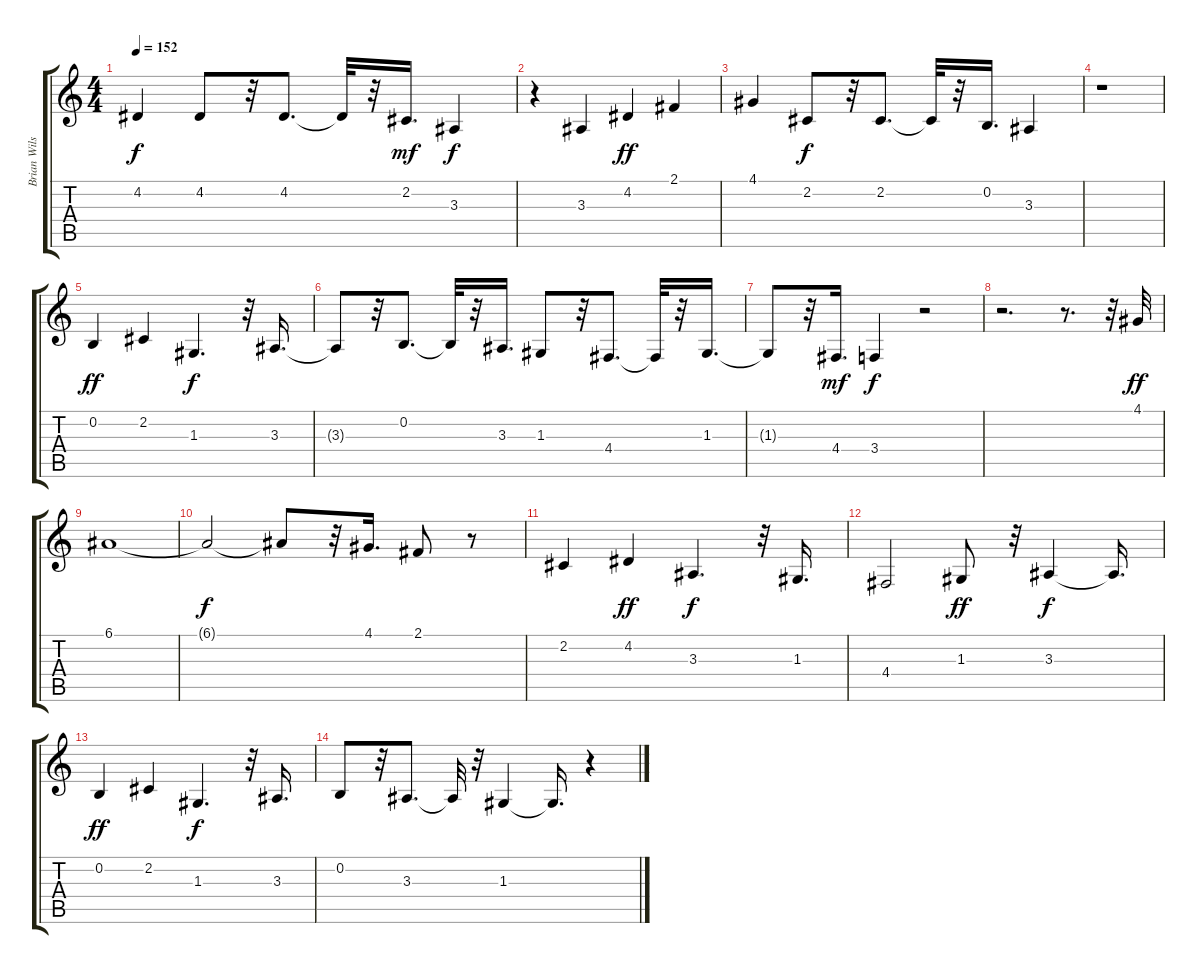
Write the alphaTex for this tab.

\track ("Brian Wilson" "Brian Wils") {instrument flute}
\staff {score tabs}
\tuning (E4 B3 G3 D3 A2 E2) {hide}
\ts (4 4)
\tempo 152
\clef g2
\ks c
4.2.4{dy f} 4.2.8 r.32 4.2.8{d} 4.2{t}.32 r.32 2.2.16{d dy mf} 3.3.4{dy f} |
r.4 3.3.4 4.2.4{dy ff} 2.1.4 |
4.1.4 2.2.8{dy f} r.32 2.2.8{d} 2.2{t}.32 r.32 0.2.16{d} 3.3.4 |
r.1 |
0.2.4{dy ff} 2.2.4 1.3.4{d dy f} r.32 3.3.16{d} |
3.3{t}.8 r.32 0.2.8{d} 0.2{t}.32 r.32 3.3.16{d} 1.3.8 r.32 4.4.8{d} 4.4{t}.32 r.32 1.3.16{d} |
1.3{t}.8 r.32 4.4.16{d dy mf} 3.4.4{dy f} r.2 |
r.2{d} r.8{d} r.32 4.1.32{dy ff} |
6.1.1 |
6.1{t}.2{dy f} 6.1{t}.8 r.32 4.1.16{d} 2.1.8 r.8 |
2.2.4 4.2.4{dy ff} 3.3.4{d dy f} r.32 1.3.16{d} |
4.4.2 1.3.8{dy ff} r.32 3.3.4{dy f} 3.3{t}.16{d} |
0.2.4{dy ff} 2.2.4 1.3.4{d dy f} r.32 3.3.16{d} |
0.2.8 r.32 3.3.8{d} 3.3{t}.32 r.32 1.3.4 1.3{t}.16{d} r.4
